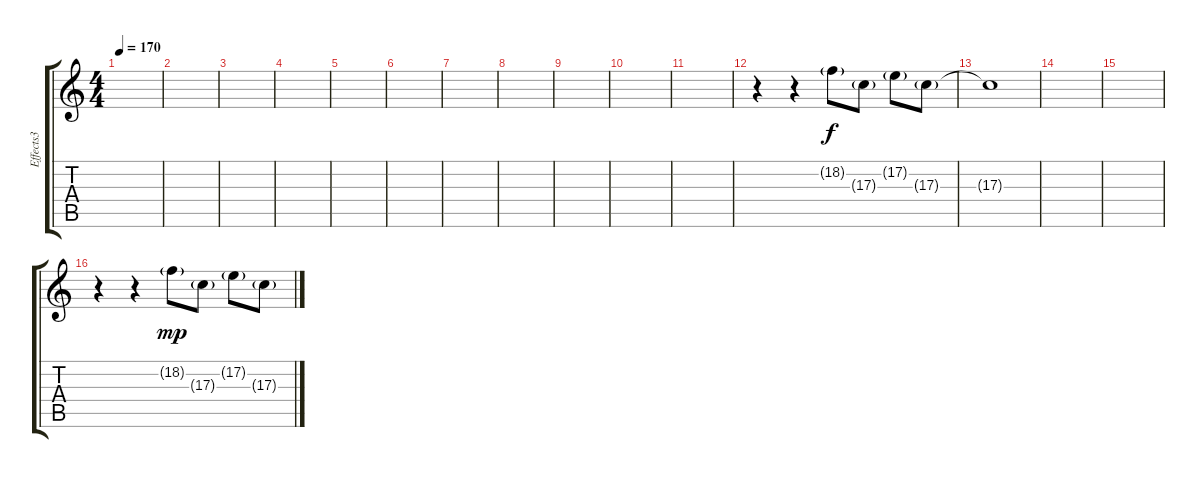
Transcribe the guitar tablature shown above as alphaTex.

\track ("Effects3" "Effects3") {instrument musicbox}
\staff {score tabs}
\tuning (E4 B3 G3 D3 A2 E2) {hide}
\ts (4 4)
\tempo 170
\clef g2
\ks c
|
|
|
|
|
|
|
|
|
|
|
r.4 r.4 18.2{g}.8 17.3{g}.8 17.2{g}.8 17.3{g}.8 |
17.3{t}.1{dy f} |
|
|
r.4 r.4 18.2{g}.8{dy mp} 17.3{g}.8 17.2{g}.8 17.3{g}.8
